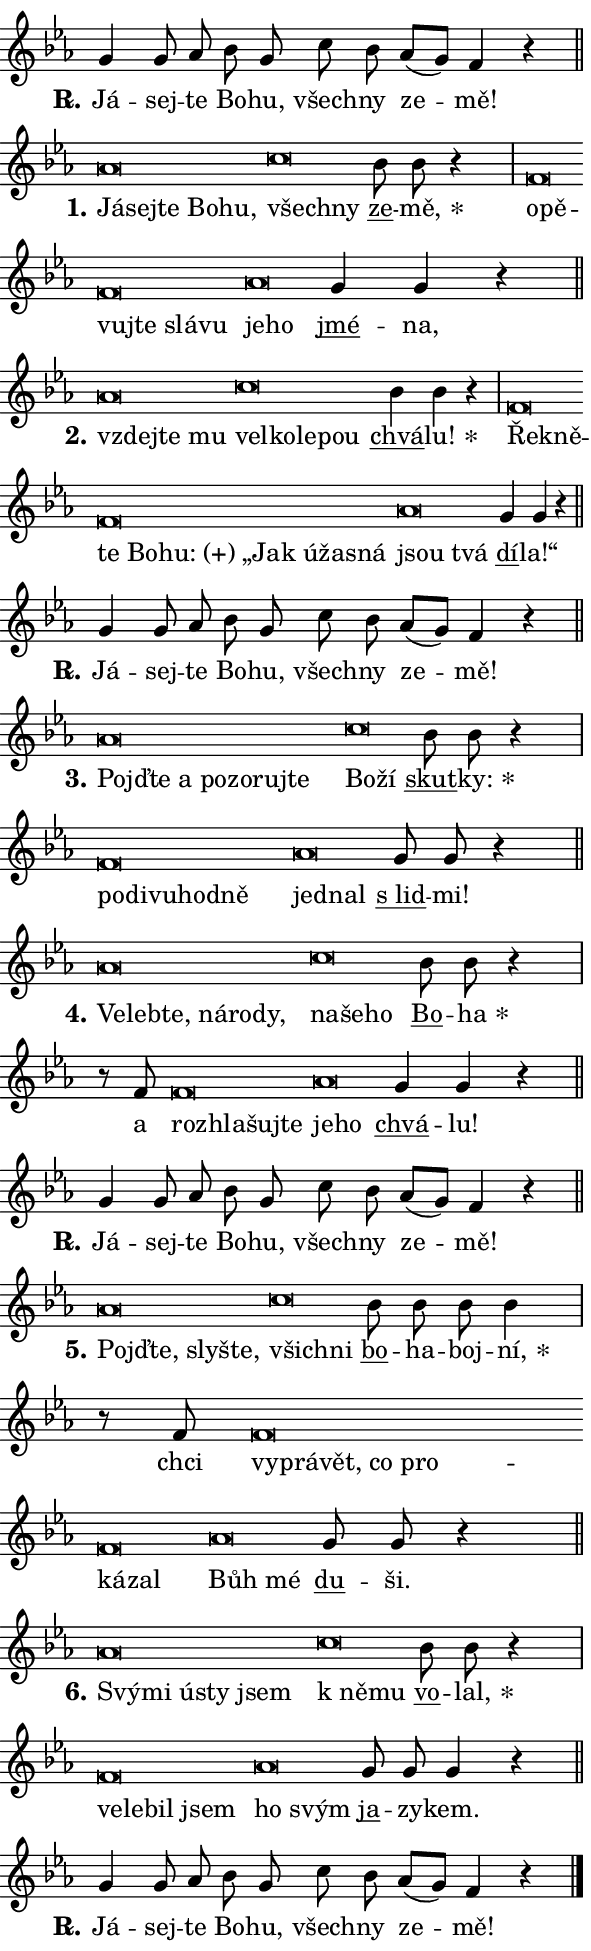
\version "2.24.0"
\header { tagline = "" }
\paper {
  indent = 0\cm
  top-margin = 0\cm
  right-margin = 0.13\cm % to fit lyric hyphens
  bottom-margin = 0\cm
  left-margin = 0\cm
  paper-width = 10\cm
  page-breaking = #ly:one-page-breaking
  system-system-spacing.basic-distance = #11
  score-system-spacing.basic-distance = #11
  ragged-last = ##f
}


%% Author: Thomas Morley
%% https://lists.gnu.org/archive/html/lilypond-user/2020-05/msg00002.html
#(define (line-position grob)
"Returns position of @var[grob} in current system:
   @code{'start}, if at first time-step
   @code{'end}, if at last time-step
   @code{'middle} otherwise
"
  (let* ((col (ly:item-get-column grob))
         (ln (ly:grob-object col 'left-neighbor))
         (rn (ly:grob-object col 'right-neighbor))
         (col-to-check-left (if (ly:grob? ln) ln col))
         (col-to-check-right (if (ly:grob? rn) rn col))
         (break-dir-left
           (and
             (ly:grob-property col-to-check-left 'non-musical #f)
             (ly:item-break-dir col-to-check-left)))
         (break-dir-right
           (and
             (ly:grob-property col-to-check-right 'non-musical #f)
             (ly:item-break-dir col-to-check-right))))
        (cond ((eqv? 1 break-dir-left) 'start)
              ((eqv? -1 break-dir-right) 'end)
              (else 'middle))))

#(define (tranparent-at-line-position vctor)
  (lambda (grob)
  "Relying on @code{line-position} select the relevant enry from @var{vctor}.
Used to determine transparency,"
    (case (line-position grob)
      ((end) (not (vector-ref vctor 0)))
      ((middle) (not (vector-ref vctor 1)))
      ((start) (not (vector-ref vctor 2))))))

noteHeadBreakVisibility =
#(define-music-function (break-visibility)(vector?)
"Makes @code{NoteHead}s transparent relying on @var{break-visibility}"
#{
  \override NoteHead.transparent =
    #(tranparent-at-line-position break-visibility)
#})

#(define delete-ledgers-for-transparent-note-heads
  (lambda (grob)
    "Reads whether a @code{NoteHead} is transparent.
If so this @code{NoteHead} is removed from @code{'note-heads} from
@var{grob}, which is supposed to be @code{LedgerLineSpanner}.
As a result ledgers are not printed for this @code{NoteHead}"
    (let* ((nhds-array (ly:grob-object grob 'note-heads))
           (nhds-list
             (if (ly:grob-array? nhds-array)
                 (ly:grob-array->list nhds-array)
                 '()))
           ;; Relies on the transparent-property being done before
           ;; Staff.LedgerLineSpanner.after-line-breaking is executed.
           ;; This is fragile ...
           (to-keep
             (remove
               (lambda (nhd)
                 (ly:grob-property nhd 'transparent #f))
               nhds-list)))
      ;; TODO find a better method to iterate over grob-arrays, similiar
      ;; to filter/remove etc for lists
      ;; For now rebuilt from scratch
      (set! (ly:grob-object grob 'note-heads)  '())
      (for-each
        (lambda (nhd)
          (ly:pointer-group-interface::add-grob grob 'note-heads nhd))
        to-keep))))

squashNotes = {
  \override NoteHead.X-extent = #'(-0.2 . 0.2)
  \override NoteHead.Y-extent = #'(-0.75 . 0)
  \override NoteHead.stencil =
    #(lambda (grob)
       (let ((pos (ly:grob-property grob 'staff-position)))
         (begin
           (if (< pos -7) (display "ERROR: Lower brevis then expected\n") (display ""))
           (if (<= pos -6) ly:text-interface::print ly:note-head::print))))
}
unSquashNotes = {
  \revert NoteHead.X-extent
  \revert NoteHead.Y-extent
  \revert NoteHead.stencil
}

hideNotes = \noteHeadBreakVisibility #begin-of-line-visible
unHideNotes = \noteHeadBreakVisibility #all-visible

% work-around for resetting accidentals
% https://lilypond.org/doc/v2.23/Documentation/notation/displaying-rhythms#unmetered-music
cadenzaMeasure = {
  \cadenzaOff
  \partial 1024 s1024
  \cadenzaOn
}

#(define-markup-command (accent layout props text) (markup?)
  "Underline accented syllable"
  (interpret-markup layout props
    #{\markup \override #'(offset . 4.3) \underline { #text }#}))

responsum = \markup \concat {
  "R" \hspace #-1.05 \path #0.1 #'((moveto 0 0.07) (lineto 0.9 0.8)) \hspace #0.05 "."
}

spaceSize = #0.6828661417322834 % exact space size for TeX Gyre Schola

\layout {
  \context {
    \Staff
    \remove "Time_signature_engraver"
    \override LedgerLineSpanner.after-line-breaking = #delete-ledgers-for-transparent-note-heads
  }
  \context {
    \Lyrics {
      \override LyricSpace.minimum-distance = \spaceSize
      \override LyricText.font-name = #"TeX Gyre Schola"
      \override LyricText.font-size = 1
      \override StanzaNumber.font-name = #"TeX Gyre Schola Bold"
      \override StanzaNumber.font-size = 1
    }
  }
  \context {
    \Score 
    \override NoteHead.text =
      #(lambda (grob) 
        (let ((pos (ly:grob-property grob 'staff-position)))
          #{\markup {
            \combine
              \halign #-0.55 \raise #(if (= pos -6) 0 0.5) \override #'(thickness . 2) \draw-line #'(3.2 . 0)
              \musicglyph "noteheads.sM1"
          }#}))
  }
}

% magnetic-lyrics.ily
%
%   written by
%     Jean Abou Samra <jean@abou-samra.fr>
%     Werner Lemberg <wl@gnu.org>
%
%   adapted by
%     Jiri Hon <jiri.hon@gmail.com>
%
% Version 2022-Apr-15

% https://www.mail-archive.com/lilypond-user@gnu.org/msg149350.html

#(define (Left_hyphen_pointer_engraver context)
   "Collect syllable-hyphen-syllable occurrences in lyrics and store
them in properties.  This engraver only looks to the left.  For
example, if the lyrics input is @code{foo -- bar}, it does the
following.

@itemize @bullet
@item
Set the @code{text} property of the @code{LyricHyphen} grob between
@q{foo} and @q{bar} to @code{foo}.

@item
Set the @code{left-hyphen} property of the @code{LyricText} grob with
text @q{foo} to the @code{LyricHyphen} grob between @q{foo} and
@q{bar}.
@end itemize

Use this auxiliary engraver in combination with the
@code{lyric-@/text::@/apply-@/magnetic-@/offset!} hook."
   (let ((hyphen #f)
         (text #f))
     (make-engraver
      (acknowledgers
       ((lyric-syllable-interface engraver grob source-engraver)
        (set! text grob)))
      (end-acknowledgers
       ((lyric-hyphen-interface engraver grob source-engraver)
        ;(when (not (grob::has-interface grob 'lyric-space-interface))
          (set! hyphen grob)));)
      ((stop-translation-timestep engraver)
       (when (and text hyphen)
         (ly:grob-set-object! text 'left-hyphen hyphen))
       (set! text #f)
       (set! hyphen #f)))))

#(define (lyric-text::apply-magnetic-offset! grob)
   "If the space between two syllables is less than the value in
property @code{LyricText@/.details@/.squash-threshold}, move the right
syllable to the left so that it gets concatenated with the left
syllable.

Use this function as a hook for
@code{LyricText@/.after-@/line-@/breaking} if the
@code{Left_@/hyphen_@/pointer_@/engraver} is active."
   (let ((hyphen (ly:grob-object grob 'left-hyphen #f)))
     (when hyphen
       (let ((left-text (ly:spanner-bound hyphen LEFT)))
         (when (grob::has-interface left-text 'lyric-syllable-interface)
           (let* ((common (ly:grob-common-refpoint grob left-text X))
                  (this-x-ext (ly:grob-extent grob common X))
                  (left-x-ext
                   (begin
                     ;; Trigger magnetism for left-text.
                     (ly:grob-property left-text 'after-line-breaking)
                     (ly:grob-extent left-text common X)))
                  ;; `delta` is the gap width between two syllables.
                  (delta (- (interval-start this-x-ext)
                            (interval-end left-x-ext)))
                  (details (ly:grob-property grob 'details))
                  (threshold (assoc-get 'squash-threshold details 0.2)))
             (when (< delta threshold)
               (let* (;; We have to manipulate the input text so that
                      ;; ligatures crossing syllable boundaries are not
                      ;; disabled.  For languages based on the Latin
                      ;; script this is essentially a beautification.
                      ;; However, for non-Western scripts it can be a
                      ;; necessity.
                      (lt (ly:grob-property left-text 'text))
                      (rt (ly:grob-property grob 'text))
                      (is-space (grob::has-interface hyphen 'lyric-space-interface))
                      (space (if is-space " " ""))
                      (extra-delta (if is-space spaceSize 0))
                      ;; Append new syllable.
                      (ltrt-space (if (and (string? lt) (string? rt))
                                (string-append lt space rt)
                                (make-concat-markup (list lt space rt))))
                      ;; Right-align `ltrt` to the right side.
                      (ltrt-space-markup (grob-interpret-markup
                               grob
                               (make-translate-markup
                                (cons (interval-length this-x-ext) 0)
                                (make-right-align-markup ltrt-space)))))
                 (begin
                   ;; Don't print `left-text`.
                   (ly:grob-set-property! left-text 'stencil #f)
                   ;; Set text and stencil (which holds all collected
                   ;; syllables so far) and shift it to the left.
                   (ly:grob-set-property! grob 'text ltrt-space)
                   (ly:grob-set-property! grob 'stencil ltrt-space-markup)
                   (ly:grob-translate-axis! grob (- (- delta extra-delta)) X))))))))))


#(define (lyric-hyphen::displace-bounds-first grob)
   ;; Make very sure this callback isn't triggered too early.
   (let ((left (ly:spanner-bound grob LEFT))
         (right (ly:spanner-bound grob RIGHT)))
     (ly:grob-property left 'after-line-breaking)
     (ly:grob-property right 'after-line-breaking)
     (ly:lyric-hyphen::print grob)))

squashThreshold = #0.4

\layout {
  \context {
    \Lyrics
    \consists #Left_hyphen_pointer_engraver
    \override LyricText.after-line-breaking =
      #lyric-text::apply-magnetic-offset!
    \override LyricHyphen.stencil = #lyric-hyphen::displace-bounds-first
    \override LyricText.details.squash-threshold = \squashThreshold
    \override LyricHyphen.minimum-distance = 0
    \override LyricHyphen.minimum-length = \squashThreshold
  }
}

squashText = \override LyricText.details.squash-threshold = 9999
unSquashText = \override LyricText.details.squash-threshold = \squashThreshold

leftText = \override LyricText.self-alignment-X = #LEFT
unLeftText = \revert LyricText.self-alignment-X

starOffset = #(lambda (grob) 
                (let ((x_offset (ly:self-alignment-interface::aligned-on-x-parent grob)))
                  (if (= x_offset 0) 0 (+ x_offset 1.2))))

star = #(define-music-function (syllable)(string?)
"Append star separator at the end of a syllable"
#{
  \once \override LyricText.X-offset = #starOffset
  \lyricmode { \markup {
    #syllable
    \override #'((font-name . "TeX Gyre Schola Bold")) \hspace #0.2 \lower #0.65 \larger "*"
  } }
#})

starAccent = #(define-music-function (syllable)(string?)
"Append star separator at the end of a syllable and make accent"
#{
  \once \override LyricText.X-offset = #starOffset
  \lyricmode { \markup {
    \accent #syllable
    \override #'((font-name . "TeX Gyre Schola Bold")) \hspace #0.2 \lower #0.65 \larger "*"
  } }
#})

breath = #(define-music-function (syllable)(string?)
"Append breathing indicator at the end of a syllable"
#{
  \lyricmode { \markup { #syllable "+" } }
#})

optionalBreath = #(define-music-function (syllable)(string?)
"Append optional breathing indicator at the end of a syllable"
#{
  \lyricmode { \markup { #syllable "(+)" } }
#})


\score {
    <<
        \new Voice = "melody" { \cadenzaOn \key es \major \relative { g'4 g8 as bes g \bar "" c bes as[( g)] f4 r \cadenzaMeasure \bar "||" \break } }
        \new Lyrics \lyricsto "melody" { \lyricmode { \set stanza = \responsum
Já -- sej -- te Bo -- hu, všech -- ny ze -- mě! } }
    >>
    \layout {}
}

\score {
    <<
        \new Voice = "melody" { \cadenzaOn \key es \major \relative { \squashNotes as'\breve*1/16 \hideNotes \breve*1/16 \bar "" \breve*1/16 \bar "" \breve*1/16 \breve*1/16 \bar "" \unHideNotes \unSquashNotes \squashNotes c\breve*1/16 \hideNotes \breve*1/16 \bar "" \unHideNotes \unSquashNotes \bar "" bes8 bes r4 \cadenzaMeasure \bar "|" \squashNotes f\breve*1/16 \hideNotes \breve*1/16 \bar "" \breve*1/16 \bar "" \breve*1/16 \bar "" \breve*1/16 \breve*1/16 \bar "" \unHideNotes \unSquashNotes \squashNotes as\breve*1/16 \hideNotes \breve*1/16 \bar "" \unHideNotes \unSquashNotes \bar "" g4 g r \cadenzaMeasure \bar "||" \break } }
        \new Lyrics \lyricsto "melody" { \lyricmode { \set stanza = "1."
\leftText Já -- \squashText sej -- te Bo -- hu, \unSquashText všech -- \squashText ny \unLeftText \unSquashText \markup \accent ze -- \star mě, \leftText o -- \squashText pě -- vuj -- te slá -- vu \unSquashText je -- \squashText ho \unLeftText \unSquashText \markup \accent jmé -- na, } }
    >>
    \layout {}
}

\score {
    <<
        \new Voice = "melody" { \cadenzaOn \key es \major \relative { \squashNotes as'\breve*1/16 \hideNotes \breve*1/16 \breve*1/16 \bar "" \unHideNotes \unSquashNotes \squashNotes c\breve*1/16 \hideNotes \breve*1/16 \bar "" \breve*1/16 \breve*1/16 \bar "" \unHideNotes \unSquashNotes \bar "" bes4 bes r \cadenzaMeasure \bar "|" \squashNotes f\breve*1/16 \hideNotes \breve*1/16 \bar "" \breve*1/16 \bar "" \breve*1/16 \bar "" \breve*1/16 \bar "" \breve*1/16 \bar "" \breve*1/16 \bar "" \breve*1/16 \breve*1/16 \bar "" \unHideNotes \unSquashNotes \squashNotes as\breve*1/16 \hideNotes \breve*1/16 \bar "" \unHideNotes \unSquashNotes \bar "" g4 g r \cadenzaMeasure \bar "||" \break } }
        \new Lyrics \lyricsto "melody" { \lyricmode { \set stanza = "2."
\leftText vzdej -- \squashText te mu \unSquashText vel -- \squashText ko -- le -- pou \unLeftText \unSquashText \markup \accent chvá -- \star lu! \leftText Ře -- \squashText kně -- te Bo -- \optionalBreath hu: „Jak ú -- ža -- sná \unSquashText jsou \squashText tvá \unLeftText \unSquashText \markup \accent dí -- la!“ } }
    >>
    \layout {}
}

\score {
    <<
        \new Voice = "melody" { \cadenzaOn \key es \major \relative { g'4 g8 as bes g \bar "" c bes as[( g)] f4 r \cadenzaMeasure \bar "||" \break } }
        \new Lyrics \lyricsto "melody" { \lyricmode { \set stanza = \responsum
Já -- sej -- te Bo -- hu, všech -- ny ze -- mě! } }
    >>
    \layout {}
}

\score {
    <<
        \new Voice = "melody" { \cadenzaOn \key es \major \relative { \squashNotes as'\breve*1/16 \hideNotes \breve*1/16 \bar "" \breve*1/16 \bar "" \breve*1/16 \bar "" \breve*1/16 \bar "" \breve*1/16 \breve*1/16 \bar "" \unHideNotes \unSquashNotes \squashNotes c\breve*1/16 \hideNotes \breve*1/16 \bar "" \unHideNotes \unSquashNotes \bar "" bes8 bes r4 \cadenzaMeasure \bar "|" \squashNotes f\breve*1/16 \hideNotes \breve*1/16 \bar "" \breve*1/16 \bar "" \breve*1/16 \breve*1/16 \bar "" \unHideNotes \unSquashNotes \squashNotes as\breve*1/16 \hideNotes \breve*1/16 \bar "" \unHideNotes \unSquashNotes \bar "" g8 g r4 \cadenzaMeasure \bar "||" \break } }
        \new Lyrics \lyricsto "melody" { \lyricmode { \set stanza = "3."
\leftText Pojď -- \squashText te a po -- zo -- ruj -- te \unSquashText Bo -- \squashText ží \unLeftText \unSquashText \markup \accent skut -- \star ky: \leftText po -- \squashText di -- vu -- hod -- ně \unSquashText jed -- \squashText nal \unLeftText \unSquashText \markup \accent "s lid" -- mi! } }
    >>
    \layout {}
}

\score {
    <<
        \new Voice = "melody" { \cadenzaOn \key es \major \relative { \squashNotes as'\breve*1/16 \hideNotes \breve*1/16 \bar "" \breve*1/16 \bar "" \breve*1/16 \bar "" \breve*1/16 \breve*1/16 \bar "" \unHideNotes \unSquashNotes \squashNotes c\breve*1/16 \hideNotes \breve*1/16 \breve*1/16 \bar "" \unHideNotes \unSquashNotes \bar "" bes8 bes r4 \cadenzaMeasure \bar "|" r8 f8 \squashNotes f\breve*1/16 \hideNotes \breve*1/16 \bar "" \breve*1/16 \breve*1/16 \bar "" \unHideNotes \unSquashNotes \squashNotes as\breve*1/16 \hideNotes \breve*1/16 \bar "" \unHideNotes \unSquashNotes \bar "" g4 g r \cadenzaMeasure \bar "||" \break } }
        \new Lyrics \lyricsto "melody" { \lyricmode { \set stanza = "4."
\leftText Ve -- \squashText leb -- te, ná -- ro -- dy, \unSquashText na -- \squashText še -- ho \unLeftText \unSquashText \markup \accent Bo -- \star ha a \leftText roz -- \squashText hla -- šuj -- te \unSquashText je -- \squashText ho \unLeftText \unSquashText \markup \accent chvá -- lu! } }
    >>
    \layout {}
}

\score {
    <<
        \new Voice = "melody" { \cadenzaOn \key es \major \relative { g'4 g8 as bes g \bar "" c bes as[( g)] f4 r \cadenzaMeasure \bar "||" \break } }
        \new Lyrics \lyricsto "melody" { \lyricmode { \set stanza = \responsum
Já -- sej -- te Bo -- hu, všech -- ny ze -- mě! } }
    >>
    \layout {}
}

\score {
    <<
        \new Voice = "melody" { \cadenzaOn \key es \major \relative { \squashNotes as'\breve*1/16 \hideNotes \breve*1/16 \bar "" \breve*1/16 \breve*1/16 \bar "" \unHideNotes \unSquashNotes \squashNotes c\breve*1/16 \hideNotes \breve*1/16 \bar "" \unHideNotes \unSquashNotes \bar "" bes8 bes bes bes4 \cadenzaMeasure \bar "|" r8 f8 \squashNotes f\breve*1/16 \hideNotes \breve*1/16 \bar "" \breve*1/16 \bar "" \breve*1/16 \bar "" \breve*1/16 \bar "" \breve*1/16 \breve*1/16 \bar "" \unHideNotes \unSquashNotes \squashNotes as\breve*1/16 \hideNotes \breve*1/16 \bar "" \unHideNotes \unSquashNotes \bar "" g8 g r4 \cadenzaMeasure \bar "||" \break } }
        \new Lyrics \lyricsto "melody" { \lyricmode { \set stanza = "5."
\leftText Pojď -- \squashText te, sly -- šte, \unSquashText všich -- \squashText ni \unLeftText \unSquashText \markup \accent bo -- ha -- boj -- \star ní, chci \leftText vy -- \squashText prá -- vět, co pro -- ká -- zal \unSquashText Bůh \squashText mé \unLeftText \unSquashText \markup \accent du -- ši. } }
    >>
    \layout {}
}

\score {
    <<
        \new Voice = "melody" { \cadenzaOn \key es \major \relative { \squashNotes as'\breve*1/16 \hideNotes \breve*1/16 \bar "" \breve*1/16 \bar "" \breve*1/16 \breve*1/16 \bar "" \unHideNotes \unSquashNotes \squashNotes c\breve*1/16 \hideNotes \breve*1/16 \bar "" \unHideNotes \unSquashNotes \bar "" bes8 bes r4 \cadenzaMeasure \bar "|" \squashNotes f\breve*1/16 \hideNotes \breve*1/16 \bar "" \breve*1/16 \breve*1/16 \bar "" \unHideNotes \unSquashNotes \squashNotes as\breve*1/16 \hideNotes \breve*1/16 \bar "" \unHideNotes \unSquashNotes \bar "" g8 g g4 r \cadenzaMeasure \bar "||" \break } }
        \new Lyrics \lyricsto "melody" { \lyricmode { \set stanza = "6."
\leftText Svý -- \squashText mi ú -- sty jsem \unSquashText "k ně" -- \squashText mu \unLeftText \unSquashText \markup \accent vo -- \star lal, \leftText ve -- \squashText le -- bil jsem \unSquashText ho \squashText svým \unLeftText \unSquashText \markup \accent ja -- zy -- kem. } }
    >>
    \layout {}
}

\score {
    <<
        \new Voice = "melody" { \cadenzaOn \key es \major \relative { g'4 g8 as bes g \bar "" c bes as[( g)] f4 r \cadenzaMeasure \bar "||" \break } \bar "|." }
        \new Lyrics \lyricsto "melody" { \lyricmode { \set stanza = \responsum
Já -- sej -- te Bo -- hu, všech -- ny ze -- mě! } }
    >>
    \layout {}
}
